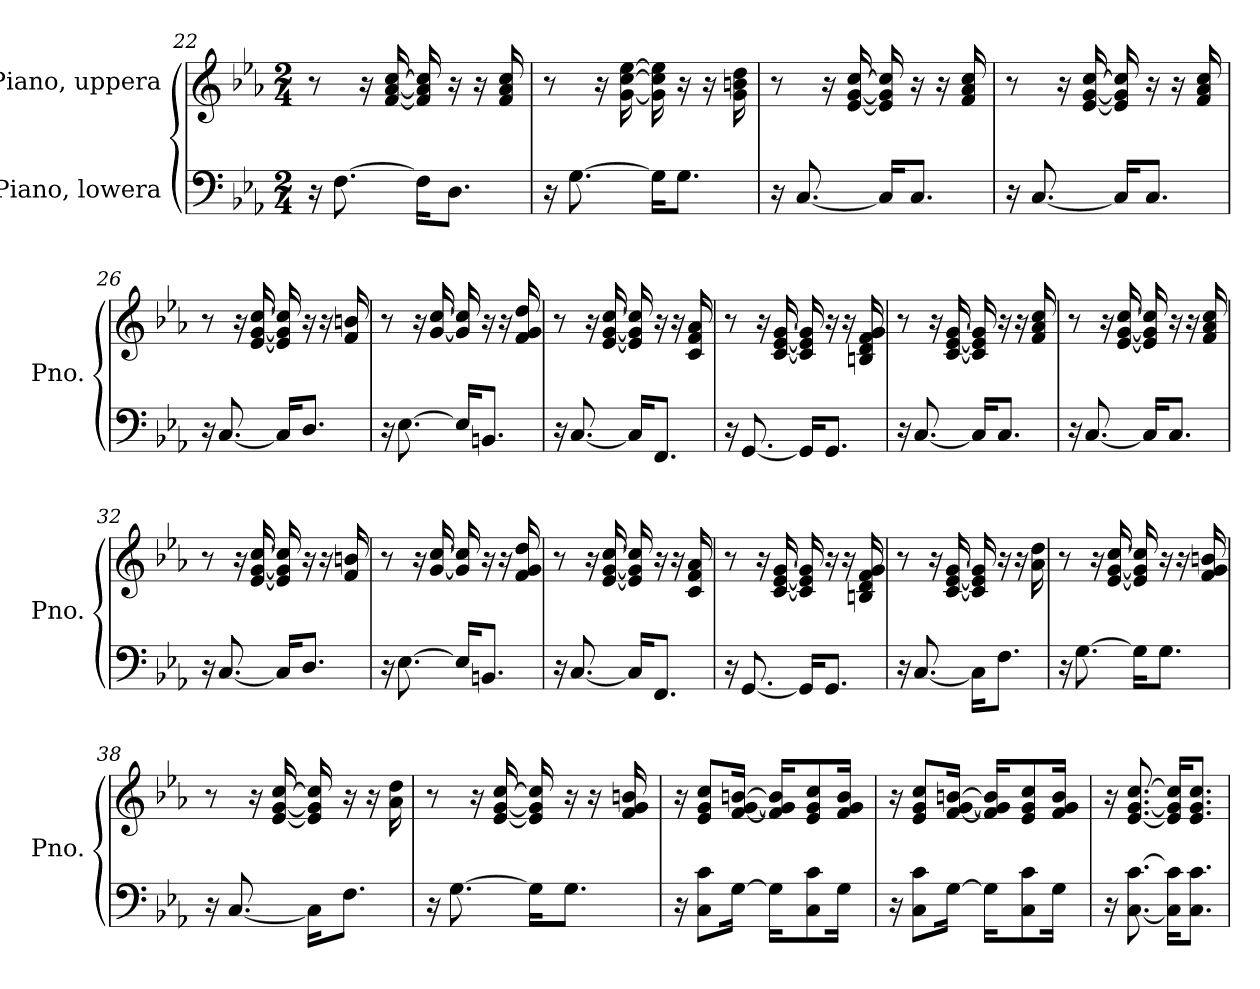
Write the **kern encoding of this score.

**kern	**kern
*part2	*part1
*staff2	*staff1
*I"Piano, lowera	*I"Piano, uppera
*I'Pno.	*I'Pno.
*clefF4	*clefG2
*k[b-e-a-]	*k[b-e-a-]
*M2/4	*M2/4
=22	=22
16r	8r
[8.F\	.
.	16r
.	[16f/ [16a-/ [16cc/
16F\KL]	16f/] 16a-/] 16cc/]
8.D\J	16r
.	16r
.	16f/ 16a-/ 16cc/
=23	=23
16r	8r
[8.G\	.
.	16r
.	[16g\ [16cc\ [16ee-\
16G\KL]	16g\] 16cc\] 16ee-\]
8.G\J	16r
.	16r
.	16g\ 16bn\ 16dd\
!!LO:PB:g=z
=24	=24
16r	8r
[8.C/	.
.	16r
.	[16e-/ [16g/ [16cc/
16C/KL]	16e-/] 16g/] 16cc/]
8.C/J	16r
.	16r
.	16f/ 16a-/ 16cc/
=25	=25
16r	8r
[8.C/	.
.	16r
.	[16e-/ [16g/ [16cc/
16C/KL]	16e-/] 16g/] 16cc/]
8.C/J	16r
.	16r
.	16f/ 16a-/ 16cc/
=26	=26
16r	8r
[8.C/	.
.	16r
.	[16e-/ [16g/ [16cc/
16C/KL]	16e-/] 16g/] 16cc/]
8.D/J	16r
.	16r
.	16f/ 16bn/
=27	=27
16r	8r
[8.E-\	.
.	16r
.	[16g/ [16cc/
16E-/KL]	16g/] 16cc/]
8.BBn/J	16r
.	16r
.	16f/ 16g/ 16dd/
!!LO:LB:g=z
=28	=28
16r	8r
[8.C/	.
.	16r
.	[16e-/ [16g/ [16cc/
16C/KL]	16e-/] 16g/] 16cc/]
8.FF/J	16r
.	16r
.	16c/ 16f/ 16a-/
=29	=29
16r	8r
[8.GG/	.
.	16r
.	[16c/ [16e-/ [16g/
16GG/KL]	16c/] 16e-/] 16g/]
8.GG/J	16r
.	16r
.	16Bn/ 16d/ 16f/ 16g/
=30	=30
16r	8r
[8.C/	.
.	16r
.	[16c/ [16e-/ [16g/
16C/KL]	16c/] 16e-/] 16g/]
8.C/J	16r
.	16r
.	16f/ 16a-/ 16cc/
=31	=31
16r	8r
[8.C/	.
.	16r
.	[16e-/ [16g/ [16cc/
16C/KL]	16e-/] 16g/] 16cc/]
8.C/J	16r
.	16r
.	16f/ 16a-/ 16cc/
!!LO:LB:g=z
=32	=32
16r	8r
[8.C/	.
.	16r
.	[16e-/ [16g/ [16cc/
16C/KL]	16e-/] 16g/] 16cc/]
8.D/J	16r
.	16r
.	16f/ 16bn/
=33	=33
16r	8r
[8.E-\	.
.	16r
.	[16g/ [16cc/
16E-/KL]	16g/] 16cc/]
8.BBn/J	16r
.	16r
.	16f/ 16g/ 16dd/
=34	=34
16r	8r
[8.C/	.
.	16r
.	[16e-/ [16g/ [16cc/
16C/KL]	16e-/] 16g/] 16cc/]
8.FF/J	16r
.	16r
.	16c/ 16f/ 16a-/
=35	=35
16r	8r
[8.GG/	.
.	16r
.	[16c/ [16e-/ [16g/
16GG/KL]	16c/] 16e-/] 16g/]
8.GG/J	16r
.	16r
.	16Bn/ 16d/ 16f/ 16g/
!!LO:LB:g=z
=36	=36
16r	8r
[8.C/	.
.	16r
.	[16c/ [16e-/ [16g/
16C\KL]	16c/] 16e-/] 16g/]
8.F\J	16r
.	16r
.	16a-\ 16dd\
=37	=37
16r	8r
[8.G\	.
.	16r
.	[16e-/ [16g/ [16cc/
16G\KL]	16e-/] 16g/] 16cc/]
8.G\J	16r
.	16r
.	16f/ 16g/ 16bn/
=38	=38
16r	8r
[8.C/	.
.	16r
.	[16e-/ [16g/ [16cc/
16C\KL]	16e-/] 16g/] 16cc/]
8.F\J	16r
.	16r
.	16a-\ 16dd\
=39	=39
16r	8r
[8.G\	.
.	16r
.	[16e-/ [16g/ [16cc/
16G\KL]	16e-/] 16g/] 16cc/]
8.G\J	16r
.	16r
.	16f/ 16g/ 16bn/
!!LO:LB:g=z
=40	=40
16r	16r
8C\ 8c\L	8e-/ 8g/ 8cc/L
[16G\Jk	[16f/ [16g/ [16bn/Jk
16G\KL]	16f/] 16g/] 16b/]KL
8C\ 8c\	8e-/ 8g/ 8cc/
16G\Jk	16f/ 16g/ 16b/Jk
=41	=41
16r	16r
8C\ 8c\L	8e-/ 8g/ 8cc/L
[16G\Jk	[16f/ [16g/ [16bn/Jk
16G\KL]	16f/] 16g/] 16b/]KL
8C\ 8c\	8e-/ 8g/ 8cc/
16G\Jk	16f/ 16g/ 16b/Jk
=42	=42
16r	16r
[8.C\ [8.c\	[8.e-/ [8.g/ [8.cc/
16C\] 16c\]KL	16e-/] 16g/] 16cc/]KL
8.C\ 8.c\J	8.e-/ 8.g/ 8.cc/J
=	=
*-	*-
